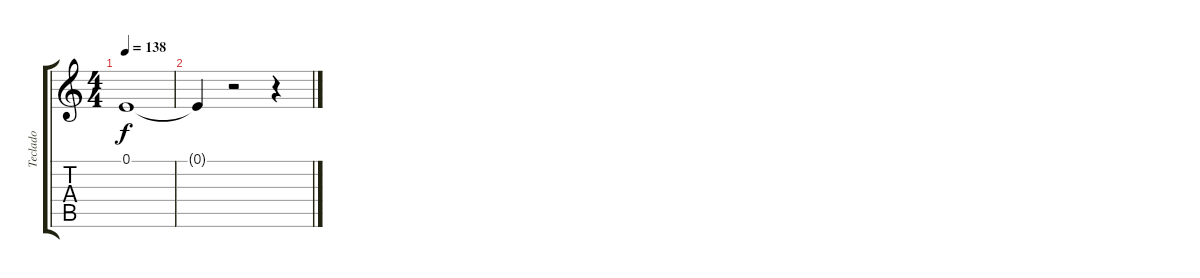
\track ("Teclado" "Teclado") {instrument stringensemble2}
\staff {score tabs}
\tuning (E4 B3 G3 D3 A2 E2) {hide}
\ts (4 4)
\tempo 138
\clef g2
\ks c
0.1{t}.1{dy f} |
0.1{t}.4 r.2 r.4
